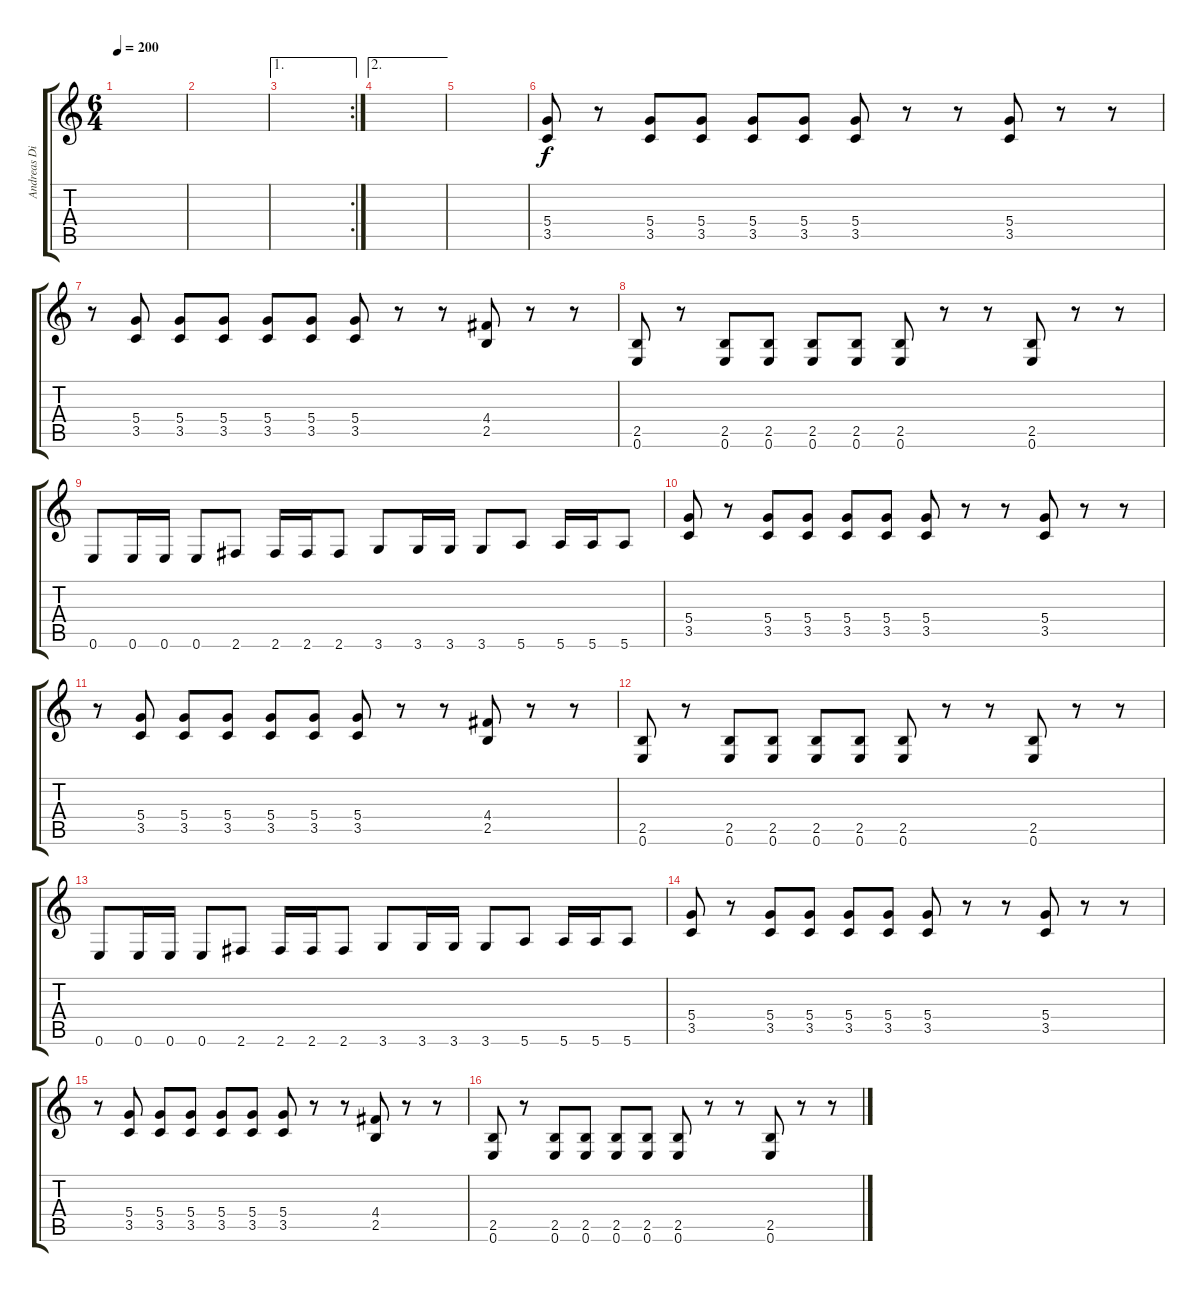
\track ("Andreas Dist" "Andreas Di") {instrument distortionguitar}
\staff {score tabs}
\tuning (E4 B3 G3 D3 A2 E2) {hide}
\ts (6 4)
\tempo 200
\clef g2
\ks c
|
|
\ae 1
\rc 2
|
\ae 2
|
|
(5.4 3.5).8 r.8 (5.4 3.5).8 (5.4 3.5).8 (5.4 3.5).8 (5.4 3.5).8 (5.4 3.5).8 r.8 r.8 (5.4 3.5).8 r.8 r.8 |
r.8 (5.4 3.5).8 (5.4 3.5).8 (5.4 3.5).8 (5.4 3.5).8 (5.4 3.5).8 (5.4 3.5).8 r.8 r.8 (4.4 2.5).8 r.8 r.8 |
(2.5 0.6).8 r.8 (2.5 0.6).8 (2.5 0.6).8 (2.5 0.6).8 (2.5 0.6).8 (2.5 0.6).8 r.8 r.8 (2.5 0.6).8 r.8 r.8 |
0.6.8 0.6.16 0.6.16 0.6.8 2.6.8 2.6.16 2.6.16 2.6.8 3.6.8 3.6.16 3.6.16 3.6.8 5.6.8 5.6.16 5.6.16 5.6.8 |
(5.4 3.5).8 r.8 (5.4 3.5).8 (5.4 3.5).8 (5.4 3.5).8 (5.4 3.5).8 (5.4 3.5).8 r.8 r.8 (5.4 3.5).8 r.8 r.8 |
r.8 (5.4 3.5).8 (5.4 3.5).8 (5.4 3.5).8 (5.4 3.5).8 (5.4 3.5).8 (5.4 3.5).8 r.8 r.8 (4.4 2.5).8 r.8 r.8 |
(2.5 0.6).8 r.8 (2.5 0.6).8 (2.5 0.6).8 (2.5 0.6).8 (2.5 0.6).8 (2.5 0.6).8 r.8 r.8 (2.5 0.6).8 r.8 r.8 |
0.6.8 0.6.16 0.6.16 0.6.8 2.6.8 2.6.16 2.6.16 2.6.8 3.6.8 3.6.16 3.6.16 3.6.8 5.6.8 5.6.16 5.6.16 5.6.8 |
(5.4 3.5).8 r.8 (5.4 3.5).8 (5.4 3.5).8 (5.4 3.5).8 (5.4 3.5).8 (5.4 3.5).8 r.8 r.8 (5.4 3.5).8 r.8 r.8 |
r.8 (5.4 3.5).8 (5.4 3.5).8 (5.4 3.5).8 (5.4 3.5).8 (5.4 3.5).8 (5.4 3.5).8 r.8 r.8 (4.4 2.5).8 r.8 r.8 |
(2.5 0.6).8 r.8 (2.5 0.6).8 (2.5 0.6).8 (2.5 0.6).8 (2.5 0.6).8 (2.5 0.6).8 r.8 r.8 (2.5 0.6).8 r.8 r.8
